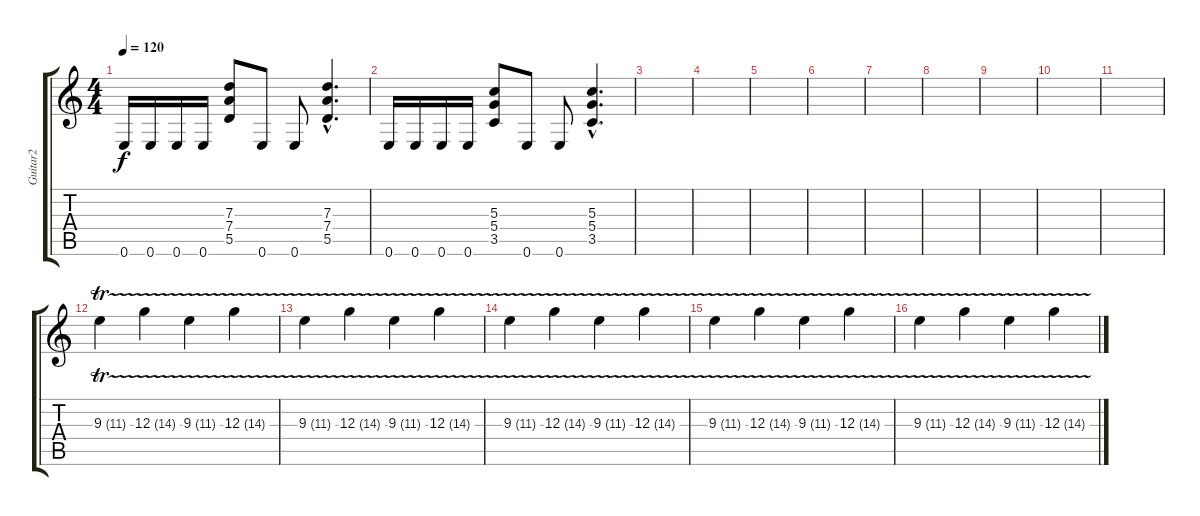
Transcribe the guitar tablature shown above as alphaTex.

\track ("Guitar2" "Guitar2") {instrument distortionguitar}
\staff {score tabs}
\tuning (E4 B3 G3 D3 A2 E2) {hide}
\ts (4 4)
\tempo 120
\clef g2
\ks c
0.6.16{dy f} 0.6.16 0.6.16 0.6.16 (7.3 7.4 5.5).8 0.6.8 0.6.8 (7.3{hac} 7.4{hac} 5.5{hac}).4{d} |
0.6.16 0.6.16 0.6.16 0.6.16 (5.3 5.4 3.5).8 0.6.8 0.6.8 (5.3{hac} 5.4{hac} 3.5{hac}).4{d} |
|
|
|
|
|
|
|
|
|
9.3{tr (11 16)}.4 12.3{tr (14 16)}.4 9.3{tr (11 16)}.4 12.3{tr (14 16)}.4 |
9.3{tr (11 16)}.4 12.3{tr (14 16)}.4 9.3{tr (11 16)}.4 12.3{tr (14 16)}.4 |
9.3{tr (11 16)}.4 12.3{tr (14 16)}.4 9.3{tr (11 16)}.4 12.3{tr (14 16)}.4 |
9.3{tr (11 16)}.4 12.3{tr (14 16)}.4 9.3{tr (11 16)}.4 12.3{tr (14 16)}.4 |
9.3{tr (11 16)}.4 12.3{tr (14 16)}.4 9.3{tr (11 16)}.4 12.3{tr (14 16)}.4
